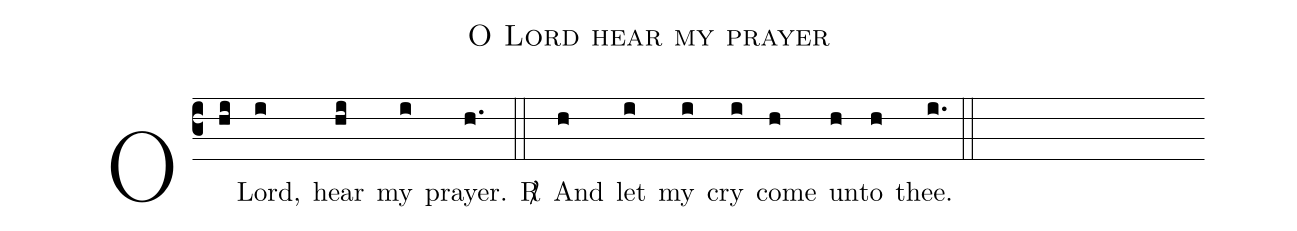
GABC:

name: O Lord hear my prayer;
%%
(c3) O(hi) Lord,(i) hear(hi) my(i) prayer.(h.) <sp>R/</sp>(::)
And(h) let(i) my(i) cry(i) come(h) un(h)to(h) thee.(i.) (::)
